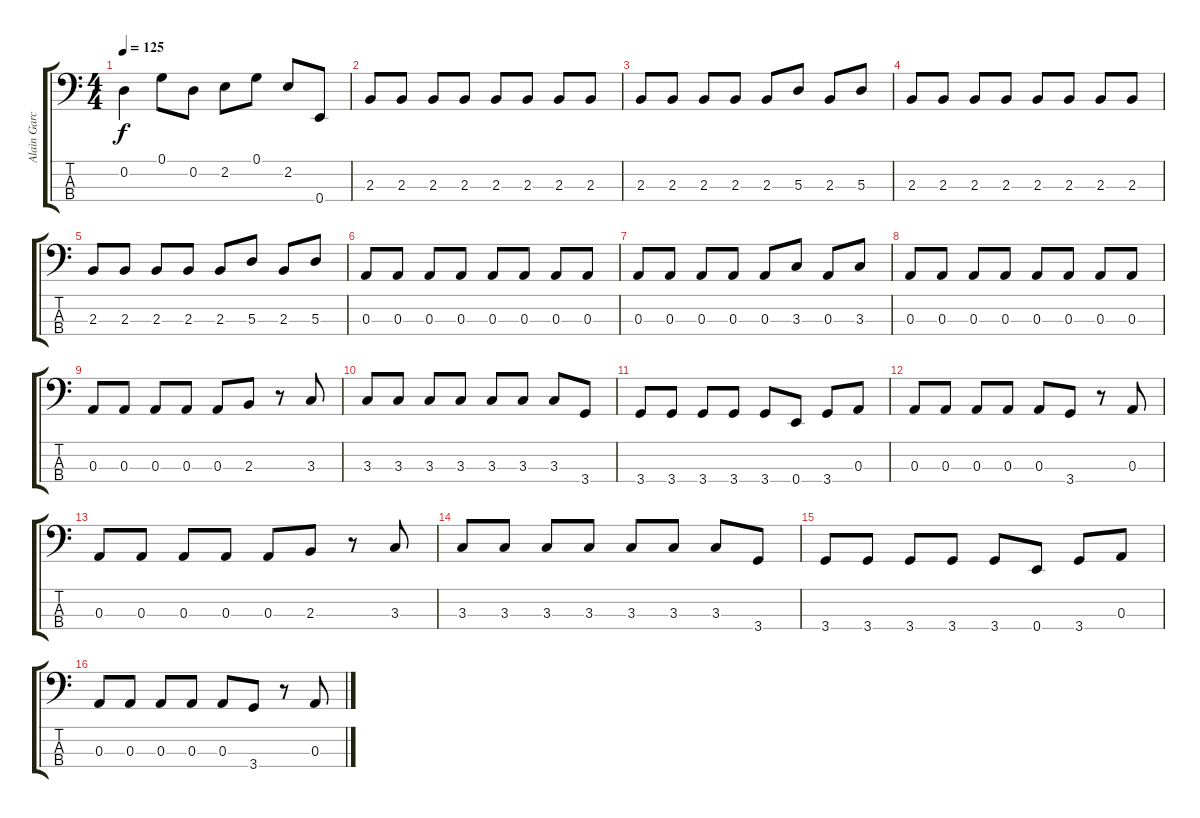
\track ("Alain Garces" "Alain Garc") {instrument electricbassfinger}
\staff {score tabs}
\tuning (G2 D2 A1 E1) {hide}
\ts (4 4)
\tempo 125
\clef f4
\ks c
0.2{t}.4{dy f} 0.1.8 0.2.8 2.2.8 0.1.8 2.2.8 0.4.8 |
2.3.8 2.3.8 2.3.8 2.3.8 2.3.8 2.3.8 2.3.8 2.3.8 |
2.3.8 2.3.8 2.3.8 2.3.8 2.3.8 5.3.8 2.3.8 5.3.8 |
2.3.8 2.3.8 2.3.8 2.3.8 2.3.8 2.3.8 2.3.8 2.3.8 |
2.3.8 2.3.8 2.3.8 2.3.8 2.3.8 5.3.8 2.3.8 5.3.8 |
0.3.8 0.3.8 0.3.8 0.3.8 0.3.8 0.3.8 0.3.8 0.3.8 |
0.3.8 0.3.8 0.3.8 0.3.8 0.3.8 3.3.8 0.3.8 3.3.8 |
0.3.8 0.3.8 0.3.8 0.3.8 0.3.8 0.3.8 0.3.8 0.3.8 |
0.3.8 0.3.8 0.3.8 0.3.8 0.3.8 2.3.8 r.8 3.3.8 |
3.3.8 3.3.8 3.3.8 3.3.8 3.3.8 3.3.8 3.3.8 3.4.8 |
3.4.8 3.4.8 3.4.8 3.4.8 3.4.8 0.4.8 3.4.8 0.3.8 |
0.3.8 0.3.8 0.3.8 0.3.8 0.3.8 3.4.8 r.8 0.3.8 |
0.3.8 0.3.8 0.3.8 0.3.8 0.3.8 2.3.8 r.8 3.3.8 |
3.3.8 3.3.8 3.3.8 3.3.8 3.3.8 3.3.8 3.3.8 3.4.8 |
3.4.8 3.4.8 3.4.8 3.4.8 3.4.8 0.4.8 3.4.8 0.3.8 |
0.3.8 0.3.8 0.3.8 0.3.8 0.3.8 3.4.8 r.8 0.3.8
